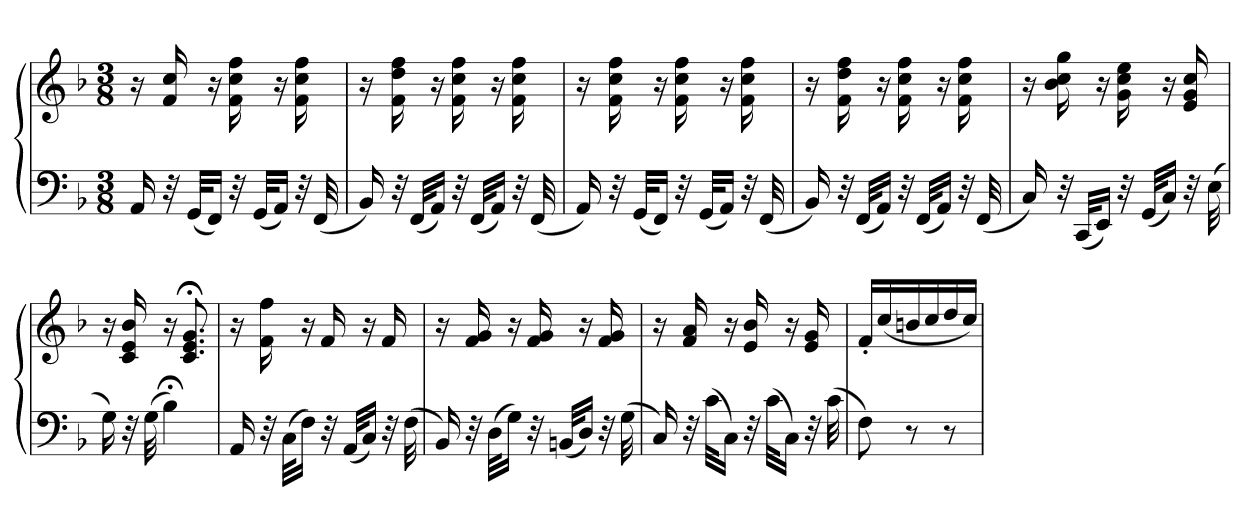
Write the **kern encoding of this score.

**kern	**kern
*part1	*part1
*staff2	*staff1
*clefF4	*clefG2
*k[b-]	*k[b-]
*F:	*F:
*M3/8	*M3/8
=	=
16AA	16r
32r	16f 16cc
(32GG/KLL	.
16FF/JJ)	16r
32r	16f 16cc 16ff
(32GG/KLL	.
16AA/JJ)	16r
32r	16f 16cc 16ff
(32FF	.
=	=
16BB-)	16r
32r	16f 16dd 16ff
(32FF/KLL	.
16AA/JJ)	16r
32r	16f 16cc 16ff
(32FF/KLL	.
16AA/JJ)	16r
32r	16f 16cc 16ff
(32FF	.
=	=
16AA)	16r
32r	16f 16cc 16ff
(32GG/KLL	.
16FF/JJ)	16r
32r	16f 16cc 16ff
(32GG/KLL	.
16AA/JJ)	16r
32r	16f 16cc 16ff
(32FF	.
=	=
16BB-)	16r
32r	16f 16dd 16ff
(32FF/KLL	.
16AA/JJ)	16r
32r	16f 16cc 16ff
(32FF/KLL	.
16AA/JJ)	16r
32r	16f 16cc 16ff
(32FF	.
=	=
16C)	16r
32r	16b- 16cc 16gg
(32CC/KLL	.
16EE/JJ)	16r
32r	16g 16cc 16ee
(32GG/KLL	.
16C/JJ)	16r
32r	16e 16g 16cc
(32E	.
=	=
16G)	16r
32r	16c 16e 16b-
(32G	.
4B-;<)	16r
.	8.c;< 8.e;< 8.g;<
=	=
16AA	16r
32r	16f 16ff
(32C\KLL	.
16F\JJ)	16r
32r	16f
(32AA/KLL	.
16C/JJ)	16r
32r	16f
(32F	.
=	=
16BB-)	16r
32r	16f 16g
(32D\KLL	.
16G\JJ)	16r
32r	16f 16g
(32BBn/KLL	.
16D/JJ)	16r
32r	16f 16g
(32G	.
=	=
16C)	16r
32r	16f 16a
(32c\KLL	.
16C\JJ)	16r
32r	16e 16b-
(32c\KLL	.
16C\JJ)	16r
32r	16e 16g
(32c	.
=	=
8F)	16f'LL
.	(16cc
8r	16bn
.	16cc
8r	16dd
.	16ccJJ)
=	=
*-	*-
